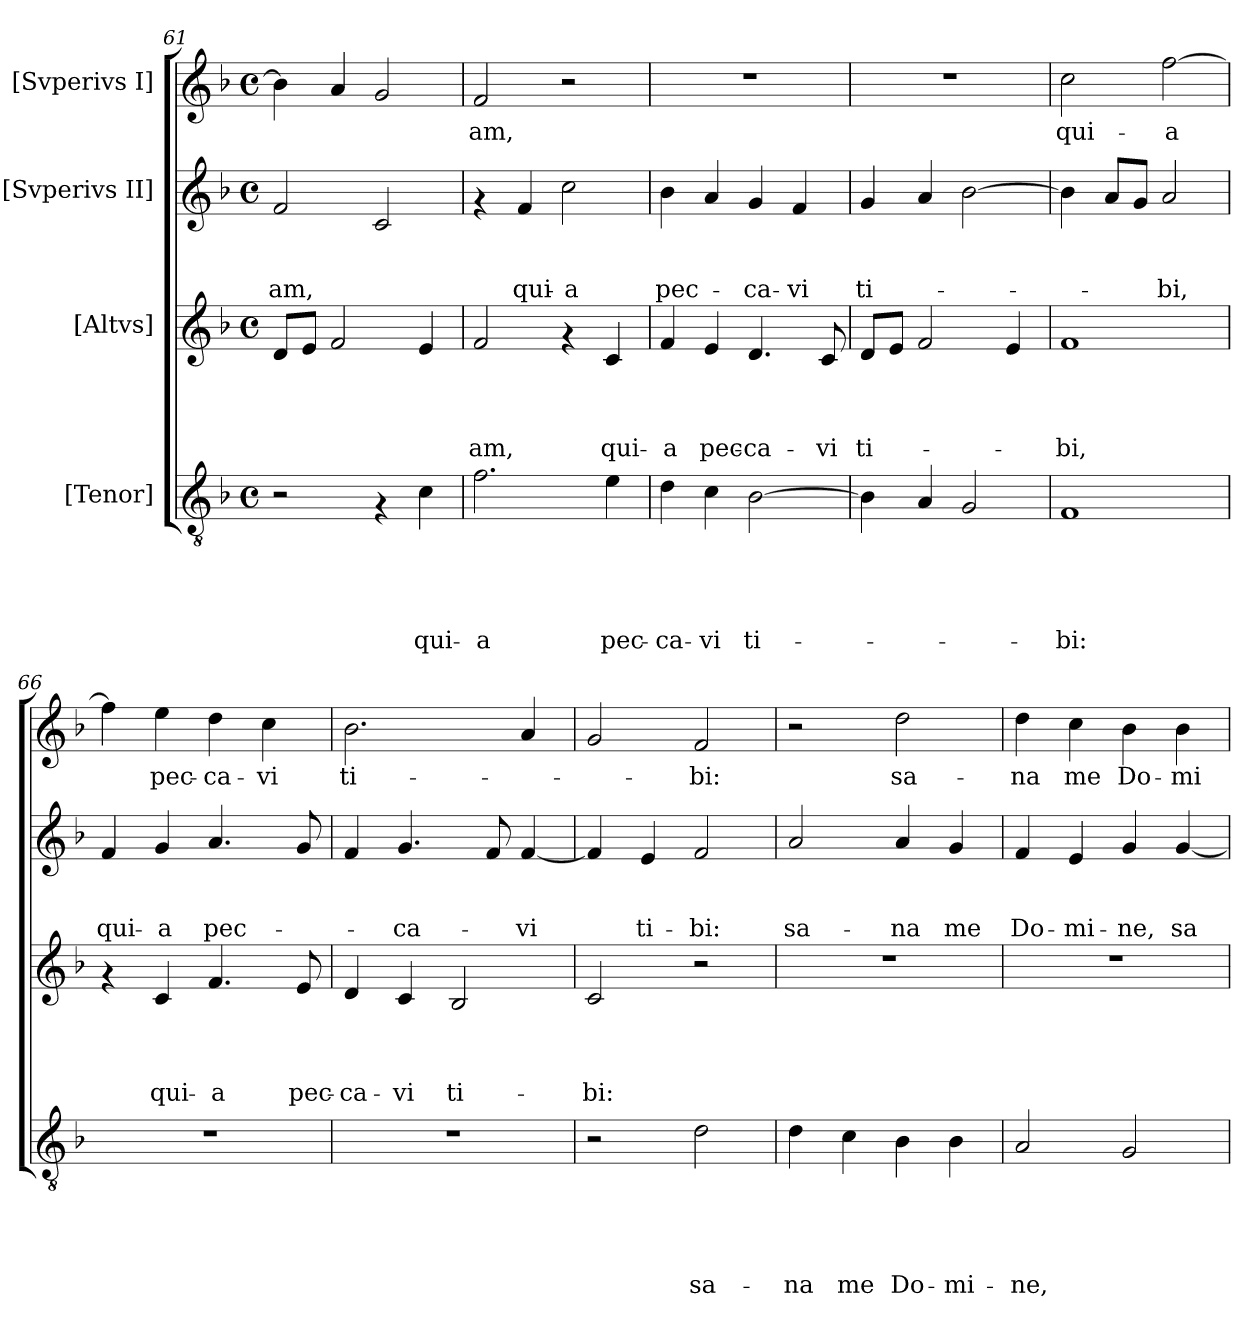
**kern	**text	**text	**text	**text	**text	**kern	**text	**text	**text	**text	**kern	**text	**text	**text	**kern	**text
*part4	*part4	*part4	*part4	*part4	*part4	*part3	*part3	*part3	*part3	*part3	*part2	*part2	*part2	*part2	*part1	*part1
*staff4	*staff4	*staff4	*staff4	*staff4	*staff4	*staff3	*staff3	*staff3	*staff3	*staff3	*staff2	*staff2	*staff2	*staff2	*staff1	*staff1
*I"[Tenor]	*	*	*	*	*	*I"[Altvs]	*	*	*	*	*I"[Svperivs II]	*	*	*	*I"[Svperivs I]	*
*clefGv2	*	*	*	*	*	*clefG2	*	*	*	*	*clefG2	*	*	*	*clefG2	*
*k[b-]	*	*	*	*	*	*k[b-]	*	*	*	*	*k[b-]	*	*	*	*k[b-]	*
*F:	*	*	*	*	*	*F:	*	*	*	*	*F:	*	*	*	*F:	*
*M4/4	*	*	*	*	*	*M4/4	*	*	*	*	*M4/4	*	*	*	*M4/4	*
*met(c)	*	*	*	*	*	*met(c)	*	*	*	*	*met(c)	*	*	*	*met(c)	*
=61	=61	=61	=61	=61	=61	=61	=61	=61	=61	=61	=61	=61	=61	=61	=61	=61
!	!	!	!	!	!	!	!	!	!	!	!	!	!	!LO:LY:b	!	!
2r	.	.	.	.	.	8d/L	.	.	.	.	2f/	.	.	-am,	4b-\]	.
.	.	.	.	.	.	8e/J	.	.	.	.	.	.	.	.	.	.
.	.	.	.	.	.	2f/	.	.	.	.	.	.	.	.	4a/	.
4rF	.	.	.	.	.	.	.	.	.	.	2c/	.	.	.	2g/	.
!	!	!	!	!	!LO:LY:b	!	!	!	!	!	!	!	!	!	!	!
4c\	.	.	.	.	qui-	4e/	.	.	.	.	.	.	.	.	.	.
=62	=62	=62	=62	=62	=62	=62	=62	=62	=62	=62	=62	=62	=62	=62	=62	=62
!	!	!	!	!	!LO:LY:b	!	!	!	!	!LO:LY:b	!	!	!	!	!	!LO:LY:b
2.f\	.	.	.	.	-a	2f/	.	.	.	-am,	4rf	.	.	.	2f/	-am,
!	!	!	!	!	!	!	!	!	!	!	!	!	!	!LO:LY:b	!	!
.	.	.	.	.	.	.	.	.	.	.	4f/	.	.	qui-	.	.
!	!	!	!	!	!	!	!	!	!	!	!	!	!	!LO:LY:b	!	!
.	.	.	.	.	.	4rf	.	.	.	.	2cc\	.	.	-a	2r	.
!	!	!	!	!	!LO:LY:b	!	!	!	!	!LO:LY:b	!	!	!	!	!	!
4e\	.	.	.	.	pec-	4c/	.	.	.	qui-	.	.	.	.	.	.
!!LO:PB:g=z
=63	=63	=63	=63	=63	=63	=63	=63	=63	=63	=63	=63	=63	=63	=63	=63	=63
!	!	!	!	!	!LO:LY:b	!	!	!	!	!LO:LY:b	!	!	!	!LO:LY:b	!	!
4d\	.	.	.	.	-ca-	4f/	.	.	.	-a	4b-\	.	.	pec-	1r	.
!	!	!	!	!	!LO:LY:b	!	!	!	!	!LO:LY:b	!	!	!	!	!	!
4c\	.	.	.	.	-vi	4e/	.	.	.	pec-	4a/	.	.	.	.	.
!	!	!	!	!	!LO:LY:b	!	!	!	!	!LO:LY:b	!	!	!	!LO:LY:b	!	!
[>2B-\	.	.	.	.	ti-	4.d/	.	.	.	-ca-	4g/	.	.	-ca-	.	.
!	!	!	!	!	!	!	!	!	!	!	!	!	!	!LO:LY:b	!	!
.	.	.	.	.	.	.	.	.	.	.	4f/	.	.	-vi	.	.
!	!	!	!	!	!	!	!	!	!	!LO:LY:b	!	!	!	!	!	!
.	.	.	.	.	.	8c/	.	.	.	-vi	.	.	.	.	.	.
=64	=64	=64	=64	=64	=64	=64	=64	=64	=64	=64	=64	=64	=64	=64	=64	=64
!	!	!	!	!	!	!	!	!	!	!LO:LY:b	!	!	!	!LO:LY:b	!	!
4B-\]	.	.	.	.	.	8d/L	.	.	.	ti-	4g/	.	.	ti-	1r	.
.	.	.	.	.	.	8e/J	.	.	.	.	.	.	.	.	.	.
4A/	.	.	.	.	.	2f/	.	.	.	.	4a/	.	.	.	.	.
2G/	.	.	.	.	.	.	.	.	.	.	[>2b-\	.	.	.	.	.
.	.	.	.	.	.	4e/	.	.	.	.	.	.	.	.	.	.
=65	=65	=65	=65	=65	=65	=65	=65	=65	=65	=65	=65	=65	=65	=65	=65	=65
!	!	!	!	!	!LO:LY:b	!	!	!	!	!LO:LY:b	!	!	!	!	!	!LO:LY:b
1F	.	.	.	.	-bi:	1f	.	.	.	-bi,	4b-\]	.	.	.	2cc\	qui-
.	.	.	.	.	.	.	.	.	.	.	8a/L	.	.	.	.	.
.	.	.	.	.	.	.	.	.	.	.	8g/J	.	.	.	.	.
!	!	!	!	!	!	!	!	!	!	!	!	!	!	!LO:LY:b	!	!LO:LY:b
.	.	.	.	.	.	.	.	.	.	.	2a/	.	.	-bi,	[>2ff\	-a
=66	=66	=66	=66	=66	=66	=66	=66	=66	=66	=66	=66	=66	=66	=66	=66	=66
!	!	!	!	!	!	!	!	!	!	!	!	!	!	!LO:LY:b	!	!
1r	.	.	.	.	.	4rf	.	.	.	.	4f/	.	.	qui-	4ff\]	.
!	!	!	!	!	!	!	!	!	!	!LO:LY:b	!	!	!	!LO:LY:b	!	!LO:LY:b
.	.	.	.	.	.	4c/	.	.	.	qui-	4g/	.	.	-a	4ee\	pec-
!	!	!	!	!	!	!	!	!	!	!LO:LY:b	!	!	!	!LO:LY:b	!	!LO:LY:b
.	.	.	.	.	.	4.f/	.	.	.	-a	4.a/	.	.	pec-	4dd\	-ca-
!	!	!	!	!	!	!	!	!	!	!	!	!	!	!	!	!LO:LY:b
.	.	.	.	.	.	.	.	.	.	.	.	.	.	.	4cc\	-vi
!	!	!	!	!	!	!	!	!	!	!LO:LY:b	!	!	!	!	!	!
.	.	.	.	.	.	8e/	.	.	.	pec-	8g/	.	.	.	.	.
=67	=67	=67	=67	=67	=67	=67	=67	=67	=67	=67	=67	=67	=67	=67	=67	=67
!	!	!	!	!	!	!	!	!	!	!LO:LY:b	!	!	!	!	!	!LO:LY:b
1r	.	.	.	.	.	4d/	.	.	.	-ca-	4f/	.	.	.	2.b-\	ti-
!	!	!	!	!	!	!	!	!	!	!LO:LY:b	!	!	!	!LO:LY:b	!	!
.	.	.	.	.	.	4c/	.	.	.	-vi	4.g/	.	.	-ca-	.	.
!	!	!	!	!	!	!	!	!	!	!LO:LY:b	!	!	!	!	!	!
.	.	.	.	.	.	2B-/	.	.	.	ti-	.	.	.	.	.	.
.	.	.	.	.	.	.	.	.	.	.	8f/	.	.	.	.	.
!	!	!	!	!	!	!	!	!	!	!	!	!	!	!LO:LY:b	!	!
.	.	.	.	.	.	.	.	.	.	.	[<4f/	.	.	-vi	4a/	.
=68	=68	=68	=68	=68	=68	=68	=68	=68	=68	=68	=68	=68	=68	=68	=68	=68
!	!	!	!	!	!	!	!	!	!	!LO:LY:b	!	!	!	!	!	!
2r	.	.	.	.	.	2c/	.	.	.	-bi:	4f/]	.	.	.	2g/	.
!	!	!	!	!	!	!	!	!	!	!	!	!	!	!LO:LY:b	!	!
.	.	.	.	.	.	.	.	.	.	.	4e/	.	.	ti-	.	.
!	!	!	!	!	!LO:LY:b	!	!	!	!	!	!	!	!	!LO:LY:b	!	!LO:LY:b
2d\	.	.	.	.	sa-	2r	.	.	.	.	2f/	.	.	-bi:	2f/	-bi:
!!LO:PB:g=z
=69	=69	=69	=69	=69	=69	=69	=69	=69	=69	=69	=69	=69	=69	=69	=69	=69
!	!	!	!	!	!LO:LY:b	!	!	!	!	!	!	!	!	!LO:LY:b	!	!
4d\	.	.	.	.	-na	1r	.	.	.	.	2a/	.	.	sa-	2r	.
!	!	!	!	!	!LO:LY:b	!	!	!	!	!	!	!	!	!	!	!
4c\	.	.	.	.	me	.	.	.	.	.	.	.	.	.	.	.
!	!	!	!	!	!LO:LY:b	!	!	!	!	!	!	!	!	!LO:LY:b	!	!LO:LY:b
4B-\	.	.	.	.	Do-	.	.	.	.	.	4a/	.	.	-na	2dd\	sa-
!	!	!	!	!	!LO:LY:b	!	!	!	!	!	!	!	!	!LO:LY:b	!	!
4B-\	.	.	.	.	-mi-	.	.	.	.	.	4g/	.	.	me	.	.
=70	=70	=70	=70	=70	=70	=70	=70	=70	=70	=70	=70	=70	=70	=70	=70	=70
!	!	!	!	!	!LO:LY:b	!	!	!	!	!	!	!	!	!LO:LY:b	!	!LO:LY:b
2A/	.	.	.	.	-ne,	1r	.	.	.	.	4f/	.	.	Do-	4dd\	-na
!	!	!	!	!	!	!	!	!	!	!	!	!	!	!LO:LY:b	!	!LO:LY:b
.	.	.	.	.	.	.	.	.	.	.	4e/	.	.	-mi-	4cc\	me
!	!	!	!	!	!	!	!	!	!	!	!	!	!	!LO:LY:b	!	!LO:LY:b
2G/	.	.	.	.	.	.	.	.	.	.	4g/	.	.	-ne,	4b-\	Do-
!	!	!	!	!	!	!	!	!	!	!	!	!	!	!LO:LY:b	!	!LO:LY:b
.	.	.	.	.	.	.	.	.	.	.	[<4g/	.	.	sa-	4b-\	-mi-
=	=	=	=	=	=	=	=	=	=	=	=	=	=	=	=	=
*-	*-	*-	*-	*-	*-	*-	*-	*-	*-	*-	*-	*-	*-	*-	*-	*-
